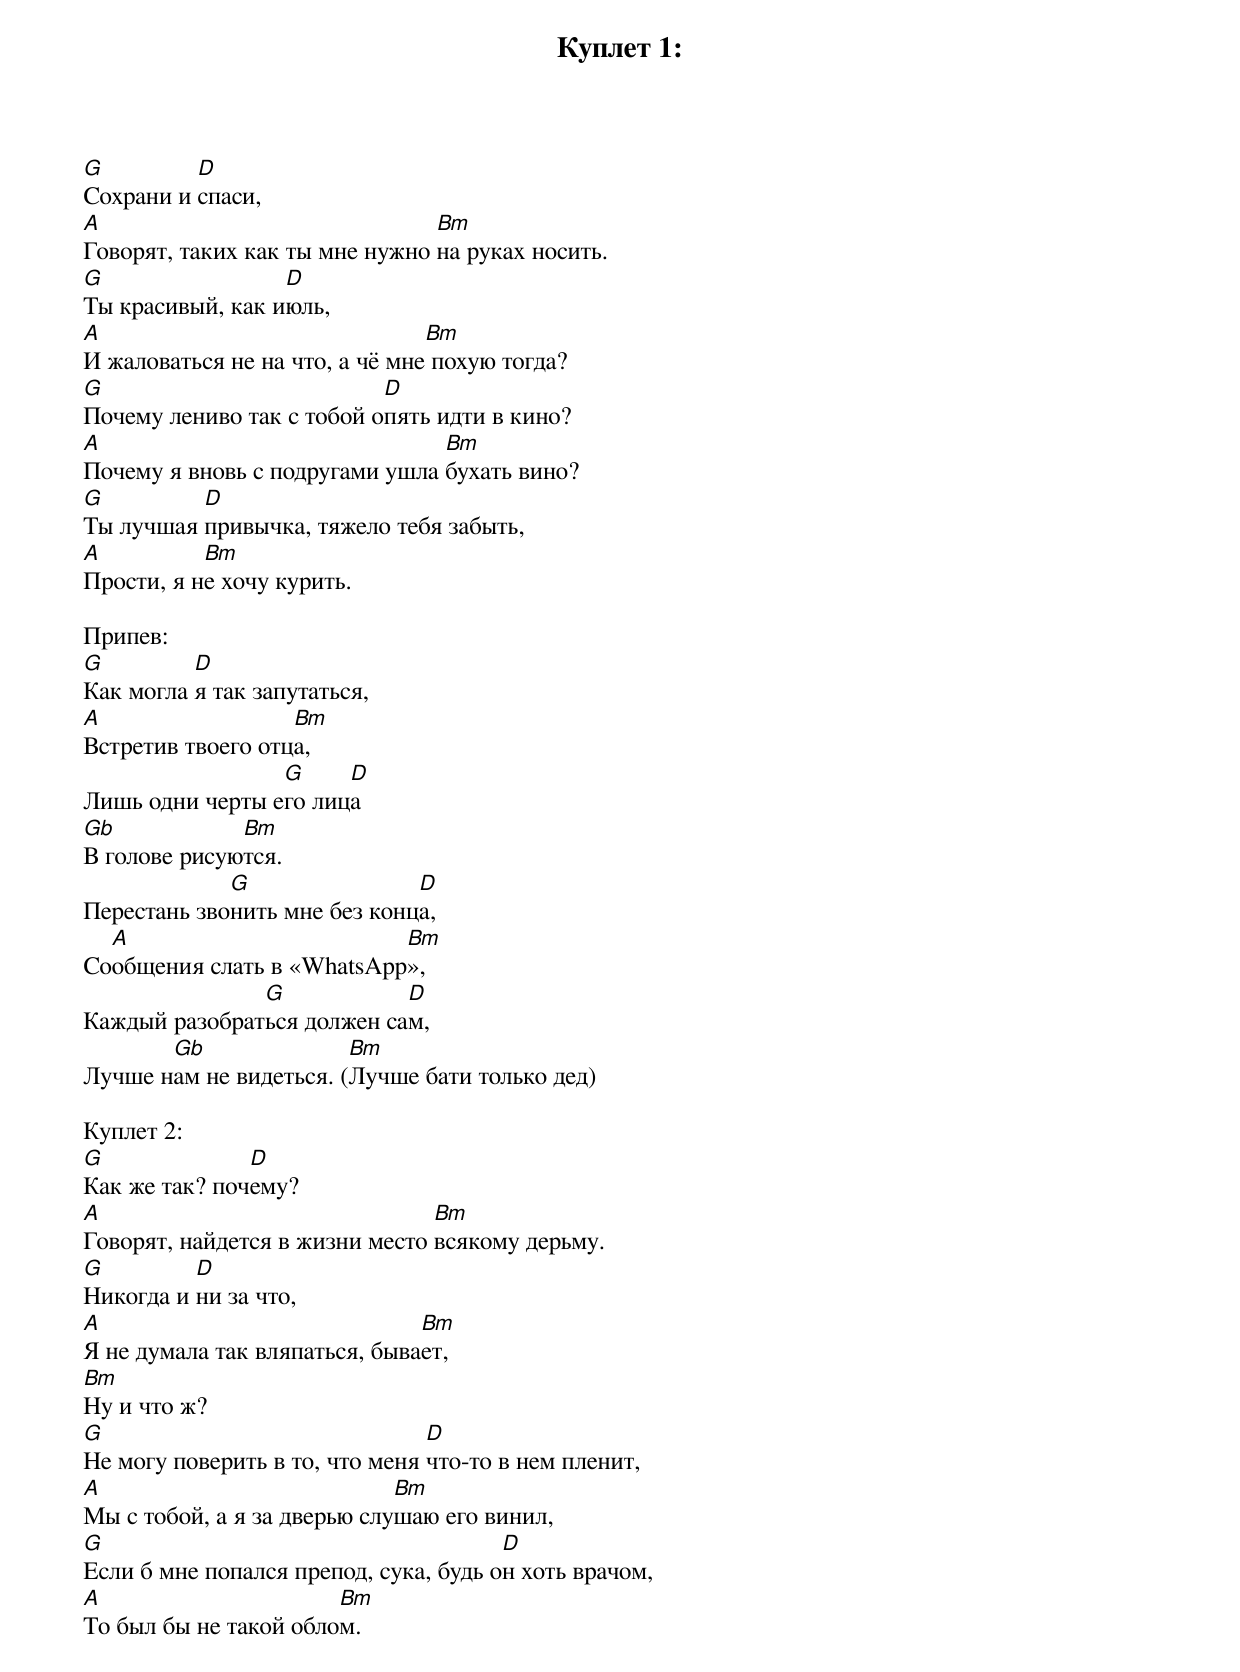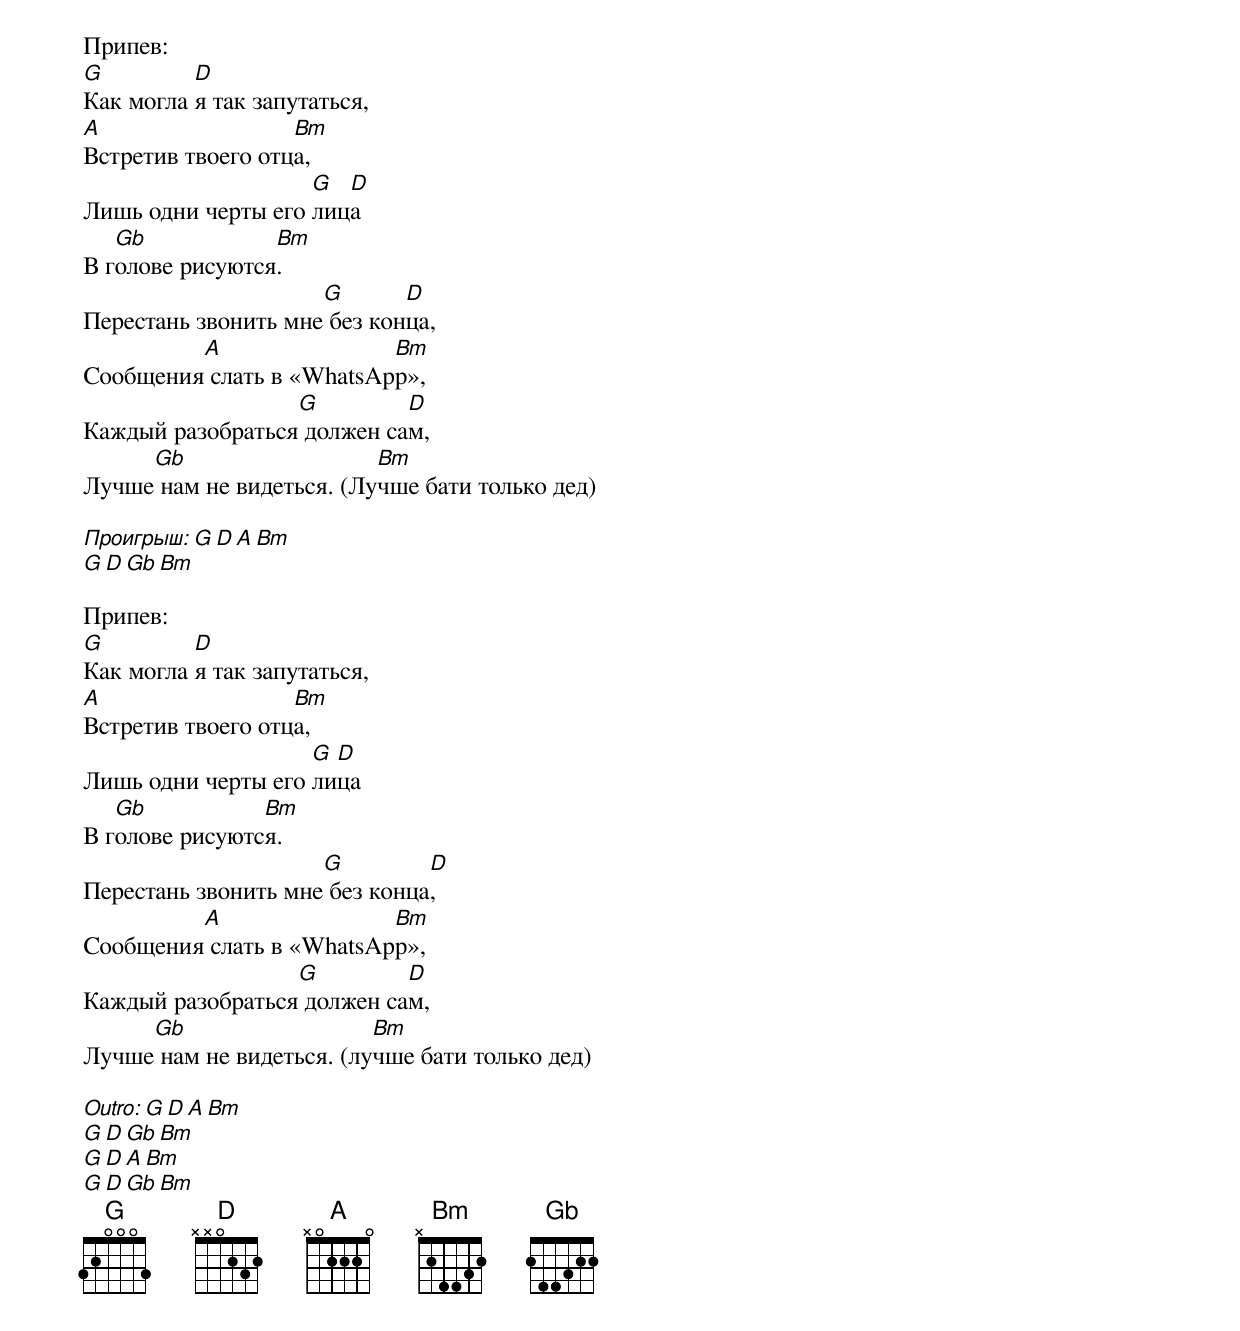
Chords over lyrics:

Куплет 1:
G         D
Сохрани и спаси,
A                               Bm
Говорят, таких как ты мне нужно на руках носить.
G                 D
Ты красивый, как июль,
A                               Bm
И жаловаться не на что, а чё мне похую тогда?
G                          D
Почему лениво так с тобой опять идти в кино?
A                               Bm
Почему я вновь с подругами ушла бухать вино?
G         D
Ты лучшая привычка, тяжело тебя забыть,
A          Bm
Прости, я не хочу курить.

Припев:
G         D
Как могла я так запутаться,
A                  Bm
Встретив твоего отца,
                 G     D
Лишь одни черты его лица
Gb            Bm
В голове рисуются.
             G                D
Перестань звонить мне без конца,
  A                        Bm
Сообщения слать в «WhatsApp»,
               G            D
Каждый разобраться должен сам,
       Gb               Bm
Лучше нам не видеться. (Лучше бати только дед)

Куплет 2:
G              D
Как же так? почему?
A                               Bm
Говорят, найдется в жизни место всякому дерьму.
G         D
Никогда и ни за что,
A                              Bm
Я не думала так вляпаться, бывает,
Bm
Ну и что ж?
G                               D
Не могу поверить в то, что меня что-то в нем пленит,
A                            Bm
Мы с тобой, а я за дверью слушаю его винил,
G                                      D
Если б мне попался препод, сука, будь он хоть врачом,
A                      Bm
То был бы не такой облом.

Припев:
G         D
Как могла я так запутаться,
A                  Bm
Встретив твоего отца,
                    G  D
Лишь одни черты его лица
   Gb            Bm
В голове рисуются.
                     G       D
Перестань звонить мне без конца,
         A                Bm
Сообщения слать в «WhatsApp»,
                  G         D
Каждый разобраться должен сам,
     Gb                   Bm
Лучше нам не видеться. (Лучше бати только дед)

Проигрыш: G D A Bm
          G D Gb Bm

Припев:
G         D
Как могла я так запутаться,
A                  Bm
Встретив твоего отца,
                    G D
Лишь одни черты его лица
   Gb           Bm
В голове рисуются.
                     G         D
Перестань звонить мне без конца,
         A                Bm
Сообщения слать в «WhatsApp»,
                  G         D
Каждый разобраться должен сам,
     Gb                   Bm
Лучше нам не видеться. (лучше бати только дед)

Outro: G D A Bm
       G D Gb Bm
       G D A Bm
       G D Gb Bm
